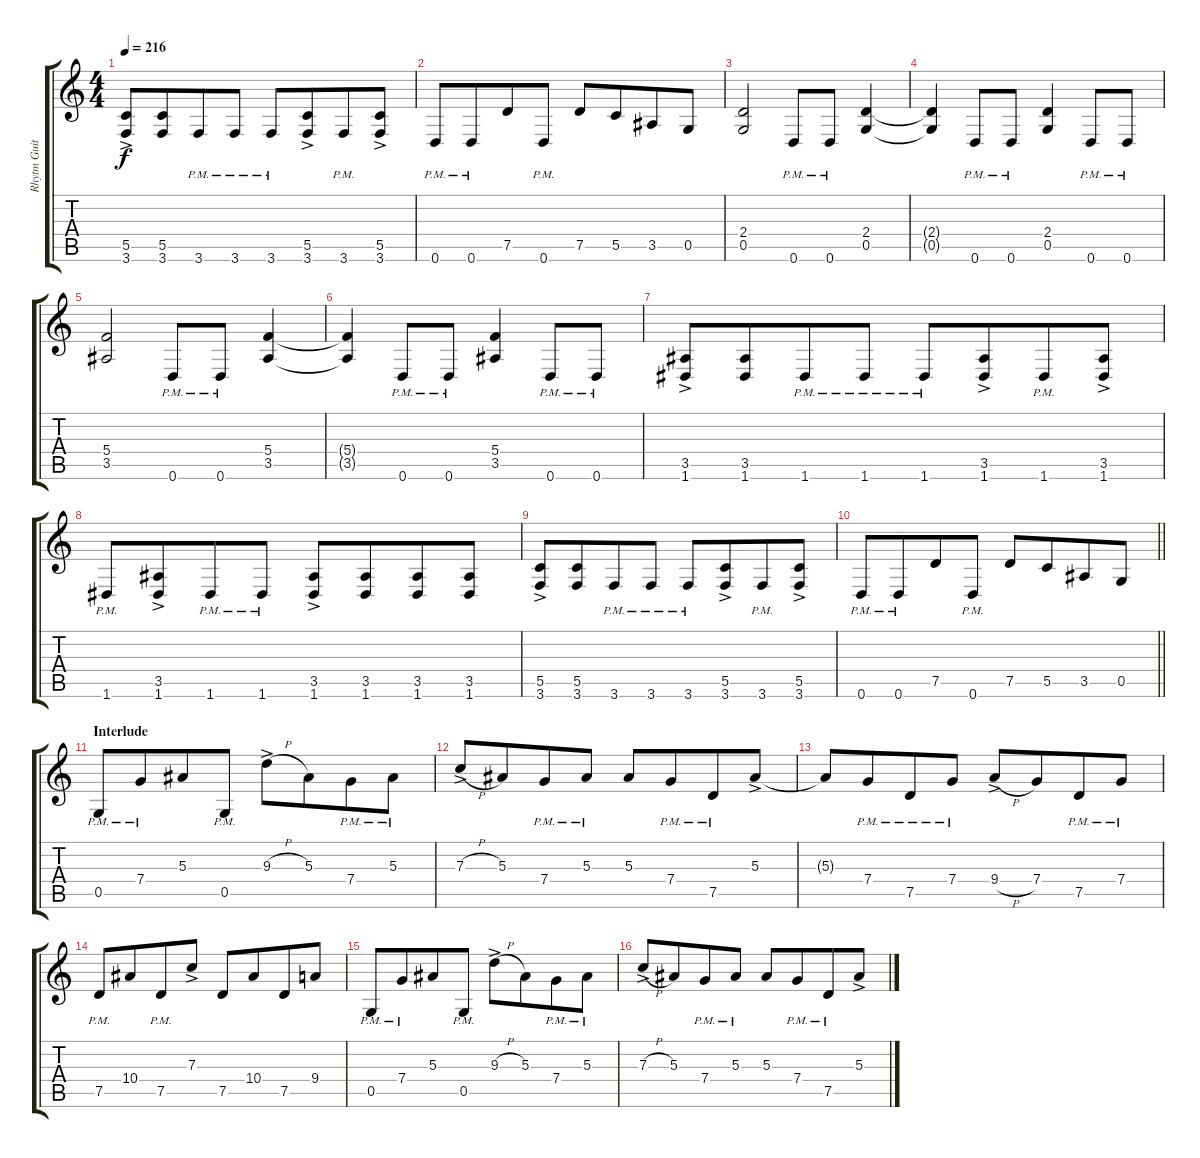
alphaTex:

\track ("Rhytm Guitar" "Rhytm Guit") {instrument distortionguitar}
\staff {score tabs}
\tuning (D4 A3 F3 C3 G2 D2) {hide}
\ts (4 4)
\tempo 216
\clef g2
\ks c
(5.5{ac} 3.6{ac}).8{dy f} (5.5 3.6).8{beam merge} 3.6{pm}.8 3.6{pm}.8 3.6{pm}.8 (5.5{ac} 3.6{ac}).8{beam merge} 3.6{pm}.8 (5.5{ac} 3.6{ac}).8 |
0.6{pm}.8 0.6{pm}.8{beam merge} 7.5.8 0.6{pm}.8 7.5.8 5.5.8{beam merge} 3.5.8 0.5.8 |
(2.4 0.5).2 0.6{pm}.8 0.6{pm}.8 (2.4 0.5).4 |
(2.4{t} 0.5{t}).4 0.6{pm}.8 0.6{pm}.8 (2.4 0.5).4 0.6{pm}.8 0.6{pm}.8 |
(5.4 3.5).2 0.6{pm}.8 0.6{pm}.8 (5.4 3.5).4 |
(5.4{t} 3.5{t}).4 0.6{pm}.8 0.6{pm}.8 (5.4 3.5).4 0.6{pm}.8 0.6{pm}.8 |
(3.5{ac} 1.6{ac}).8 (3.5 1.6).8{beam merge} 1.6{pm}.8 1.6{pm}.8 1.6{pm}.8 (3.5{ac} 1.6{ac}).8{beam merge} 1.6{pm}.8 (3.5{ac} 1.6{ac}).8 |
1.6{pm}.8 (3.5{ac} 1.6{ac}).8{beam merge} 1.6{pm}.8 1.6{pm}.8 (3.5{ac} 1.6{ac}).8 (3.5 1.6).8{beam merge} (3.5 1.6).8 (3.5 1.6).8 |
(5.5{ac} 3.6{ac}).8 (5.5 3.6).8{beam merge} 3.6{pm}.8 3.6{pm}.8 3.6{pm}.8 (5.5{ac} 3.6{ac}).8{beam merge} 3.6{pm}.8 (5.5{ac} 3.6{ac}).8 |
\barLineRight lightlight
0.6{pm}.8 0.6{pm}.8{beam merge} 7.5.8 0.6{pm}.8 7.5.8 5.5.8{beam merge} 3.5.8 0.5.8 |
\section ("" "Interlude")
0.5{pm}.8 7.4{pm}.8{beam merge} 5.3.8 0.5{pm}.8 9.3{h ac}.8 5.3.8{beam merge} 7.4{pm}.8 5.3{pm}.8 |
7.3{h ac}.8 5.3.8{beam merge} 7.4{pm}.8 5.3{pm}.8 5.3.8 7.4{pm}.8{beam merge} 7.5{pm}.8 5.3{ac}.8 |
5.3{t}.8 7.4{pm}.8{beam merge} 7.5{pm}.8 7.4{pm}.8 9.4{h ac}.8 7.4.8{beam merge} 7.5{pm}.8 7.4{pm}.8 |
7.5{pm}.8 10.4.8{beam merge} 7.5{pm}.8 7.3{ac}.8 7.5.8 10.4.8{beam merge} 7.5.8 9.4.8 |
0.5{pm}.8 7.4{pm}.8{beam merge} 5.3.8 0.5{pm}.8 9.3{h ac}.8 5.3.8{beam merge} 7.4{pm}.8 5.3{pm}.8 |
7.3{h ac}.8 5.3.8{beam merge} 7.4{pm}.8 5.3{pm}.8 5.3.8 7.4{pm}.8{beam merge} 7.5{pm}.8 5.3{ac}.8
